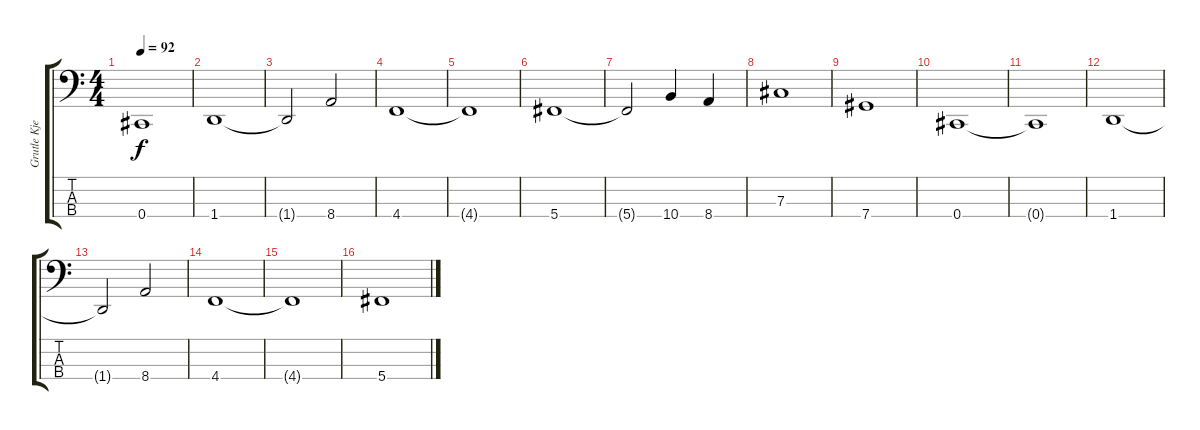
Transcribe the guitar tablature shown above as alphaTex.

\track ("Grutle Kjellson" "Grutle Kje") {instrument electricbasspick}
\staff {score tabs}
\tuning (E2 B1 Gb1 Db1) {hide}
\ts (4 4)
\tempo 92
\clef f4
\ks c
0.4{t}.1{dy f} |
1.4.1 |
1.4{t}.2 8.4.2 |
4.4.1 |
4.4{t}.1 |
5.4.1 |
5.4{t}.2 10.4.4 8.4.4 |
7.3.1 |
7.4.1 |
0.4.1 |
0.4{t}.1 |
1.4.1 |
1.4{t}.2 8.4.2 |
4.4.1 |
4.4{t}.1 |
5.4.1
